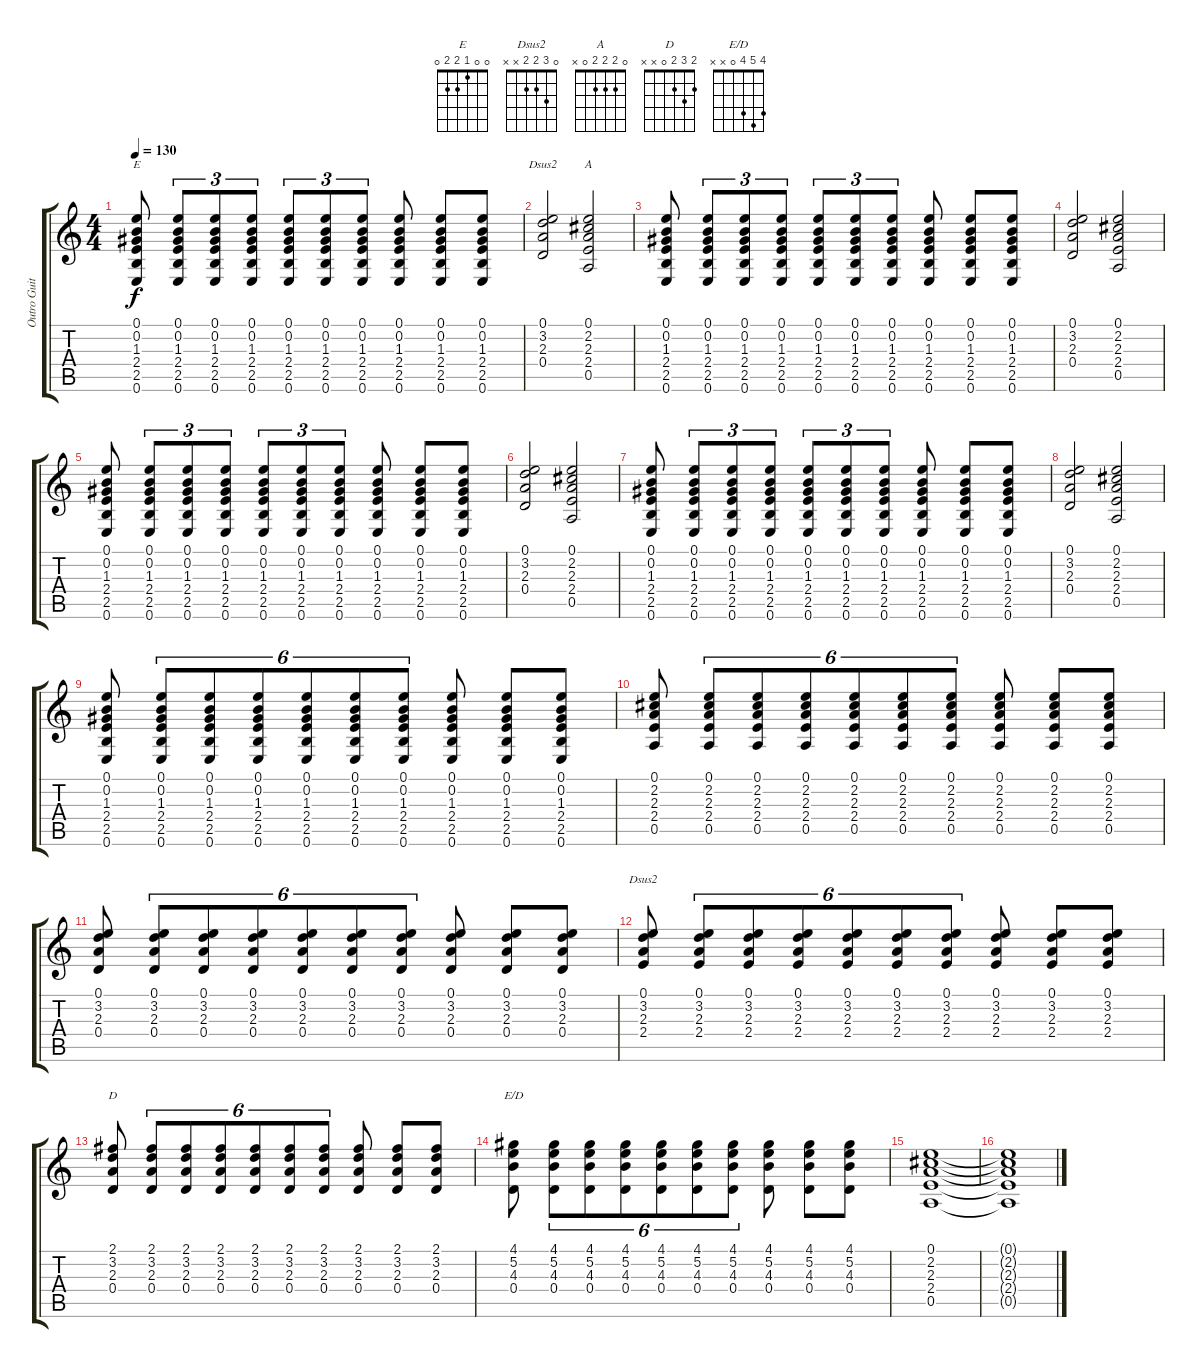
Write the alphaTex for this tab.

\track ("Outro Guitar" "Outro Guit") {instrument electricguitarclean}
\staff {score tabs}
\tuning (E4 B3 G3 D3 A2 E2) {hide}
\chord ("E" 0 0 1 2 2 0)
\chord ("Dsus2" 0 3 2 0 x x)
\chord ("A" 0 2 2 2 0 x)
\chord ("Dsus2" 0 3 2 2 x x)
\chord ("D" 2 3 2 0 x x)
\chord ("E/D" 4 5 4 0 x x)
\ts (4 4)
\tempo 130
\clef g2
\ks c
(0.1 0.2 1.3 2.4 2.5 0.6).8{ch "E" dy f} (0.1 0.2 1.3 2.4 2.5 0.6).8{tu (3 2)} (0.1 0.2 1.3 2.4 2.5 0.6).8{tu (3 2)} (0.1 0.2 1.3 2.4 2.5 0.6).8{tu (3 2)} (0.1 0.2 1.3 2.4 2.5 0.6).8{tu (3 2)} (0.1 0.2 1.3 2.4 2.5 0.6).8{tu (3 2)} (0.1 0.2 1.3 2.4 2.5 0.6).8{tu (3 2)} (0.1 0.2 1.3 2.4 2.5 0.6).8 (0.1 0.2 1.3 2.4 2.5 0.6).8 (0.1 0.2 1.3 2.4 2.5 0.6).8 |
(0.1 3.2 2.3 0.4).2{ch "Dsus2"} (0.1 2.2 2.3 2.4 0.5).2{ch "A"} |
(0.1 0.2 1.3 2.4 2.5 0.6).8 (0.1 0.2 1.3 2.4 2.5 0.6).8{tu (3 2)} (0.1 0.2 1.3 2.4 2.5 0.6).8{tu (3 2)} (0.1 0.2 1.3 2.4 2.5 0.6).8{tu (3 2)} (0.1 0.2 1.3 2.4 2.5 0.6).8{tu (3 2)} (0.1 0.2 1.3 2.4 2.5 0.6).8{tu (3 2)} (0.1 0.2 1.3 2.4 2.5 0.6).8{tu (3 2)} (0.1 0.2 1.3 2.4 2.5 0.6).8 (0.1 0.2 1.3 2.4 2.5 0.6).8 (0.1 0.2 1.3 2.4 2.5 0.6).8 |
(0.1 3.2 2.3 0.4).2 (0.1 2.2 2.3 2.4 0.5).2 |
(0.1 0.2 1.3 2.4 2.5 0.6).8 (0.1 0.2 1.3 2.4 2.5 0.6).8{tu (3 2)} (0.1 0.2 1.3 2.4 2.5 0.6).8{tu (3 2)} (0.1 0.2 1.3 2.4 2.5 0.6).8{tu (3 2)} (0.1 0.2 1.3 2.4 2.5 0.6).8{tu (3 2)} (0.1 0.2 1.3 2.4 2.5 0.6).8{tu (3 2)} (0.1 0.2 1.3 2.4 2.5 0.6).8{tu (3 2)} (0.1 0.2 1.3 2.4 2.5 0.6).8 (0.1 0.2 1.3 2.4 2.5 0.6).8 (0.1 0.2 1.3 2.4 2.5 0.6).8 |
(0.1 3.2 2.3 0.4).2 (0.1 2.2 2.3 2.4 0.5).2 |
(0.1 0.2 1.3 2.4 2.5 0.6).8 (0.1 0.2 1.3 2.4 2.5 0.6).8{tu (3 2)} (0.1 0.2 1.3 2.4 2.5 0.6).8{tu (3 2)} (0.1 0.2 1.3 2.4 2.5 0.6).8{tu (3 2)} (0.1 0.2 1.3 2.4 2.5 0.6).8{tu (3 2)} (0.1 0.2 1.3 2.4 2.5 0.6).8{tu (3 2)} (0.1 0.2 1.3 2.4 2.5 0.6).8{tu (3 2)} (0.1 0.2 1.3 2.4 2.5 0.6).8 (0.1 0.2 1.3 2.4 2.5 0.6).8 (0.1 0.2 1.3 2.4 2.5 0.6).8 |
(0.1 3.2 2.3 0.4).2 (0.1 2.2 2.3 2.4 0.5).2 |
(0.1 0.2 1.3 2.4 2.5 0.6).8 (0.1 0.2 1.3 2.4 2.5 0.6).8{tu (6 4)} (0.1 0.2 1.3 2.4 2.5 0.6).8{tu (6 4)} (0.1 0.2 1.3 2.4 2.5 0.6).8{tu (6 4)} (0.1 0.2 1.3 2.4 2.5 0.6).8{tu (6 4)} (0.1 0.2 1.3 2.4 2.5 0.6).8{tu (6 4)} (0.1 0.2 1.3 2.4 2.5 0.6).8{tu (6 4)} (0.1 0.2 1.3 2.4 2.5 0.6).8 (0.1 0.2 1.3 2.4 2.5 0.6).8 (0.1 0.2 1.3 2.4 2.5 0.6).8 |
(0.1 2.2 2.3 2.4 0.5).8 (0.1 2.2 2.3 2.4 0.5).8{tu (6 4)} (0.1 2.2 2.3 2.4 0.5).8{tu (6 4)} (0.1 2.2 2.3 2.4 0.5).8{tu (6 4)} (0.1 2.2 2.3 2.4 0.5).8{tu (6 4)} (0.1 2.2 2.3 2.4 0.5).8{tu (6 4)} (0.1 2.2 2.3 2.4 0.5).8{tu (6 4)} (0.1 2.2 2.3 2.4 0.5).8 (0.1 2.2 2.3 2.4 0.5).8 (0.1 2.2 2.3 2.4 0.5).8 |
(0.1 3.2 2.3 0.4).8 (0.1 3.2 2.3 0.4).8{tu (6 4)} (0.1 3.2 2.3 0.4).8{tu (6 4)} (0.1 3.2 2.3 0.4).8{tu (6 4)} (0.1 3.2 2.3 0.4).8{tu (6 4)} (0.1 3.2 2.3 0.4).8{tu (6 4)} (0.1 3.2 2.3 0.4).8{tu (6 4)} (0.1 3.2 2.3 0.4).8 (0.1 3.2 2.3 0.4).8 (0.1 3.2 2.3 0.4).8 |
(0.1 3.2 2.3 2.4).8{ch "Dsus2"} (0.1 3.2 2.3 2.4).8{tu (6 4)} (0.1 3.2 2.3 2.4).8{tu (6 4)} (0.1 3.2 2.3 2.4).8{tu (6 4)} (0.1 3.2 2.3 2.4).8{tu (6 4)} (0.1 3.2 2.3 2.4).8{tu (6 4)} (0.1 3.2 2.3 2.4).8{tu (6 4)} (0.1 3.2 2.3 2.4).8 (0.1 3.2 2.3 2.4).8 (0.1 3.2 2.3 2.4).8 |
(2.1 3.2 2.3 0.4).8{ch "D"} (2.1 3.2 2.3 0.4).8{tu (6 4)} (2.1 3.2 2.3 0.4).8{tu (6 4)} (2.1 3.2 2.3 0.4).8{tu (6 4)} (2.1 3.2 2.3 0.4).8{tu (6 4)} (2.1 3.2 2.3 0.4).8{tu (6 4)} (2.1 3.2 2.3 0.4).8{tu (6 4)} (2.1 3.2 2.3 0.4).8 (2.1 3.2 2.3 0.4).8 (2.1 3.2 2.3 0.4).8 |
(4.1 5.2 4.3 0.4).8{ch "E/D"} (4.1 5.2 4.3 0.4).8{tu (6 4)} (4.1 5.2 4.3 0.4).8{tu (6 4)} (4.1 5.2 4.3 0.4).8{tu (6 4)} (4.1 5.2 4.3 0.4).8{tu (6 4)} (4.1 5.2 4.3 0.4).8{tu (6 4)} (4.1 5.2 4.3 0.4).8{tu (6 4)} (4.1 5.2 4.3 0.4).8 (4.1 5.2 4.3 0.4).8 (4.1 5.2 4.3 0.4).8 |
(0.1 2.2 2.3 2.4 0.5).1 |
(0.1{t} 2.2{t} 2.3{t} 2.4{t} 0.5{t}).1
